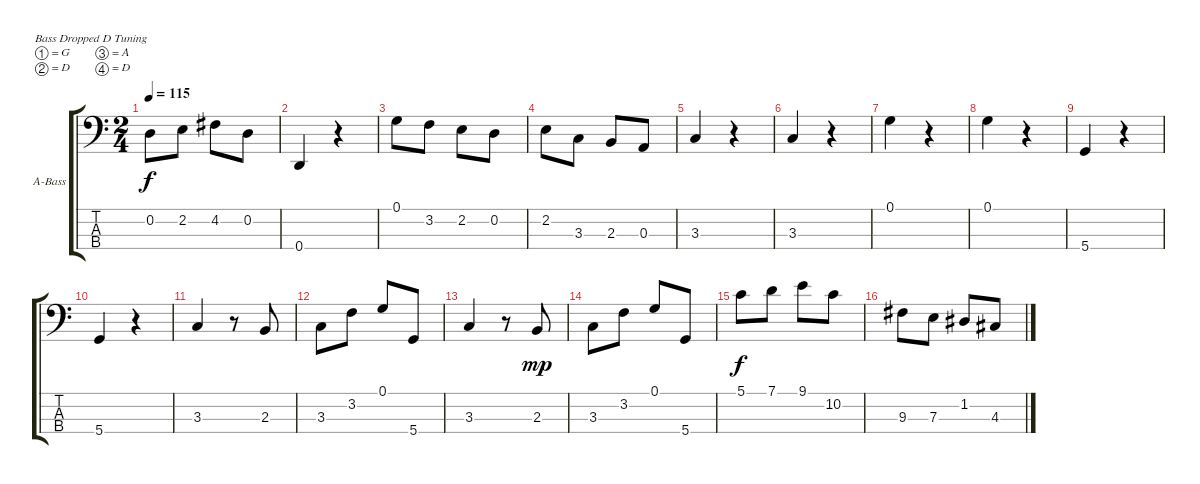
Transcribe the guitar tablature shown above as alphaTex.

\defaultSystemsLayout 4
\bracketExtendMode groupsimilarinstruments
\firstSystemTrackNameOrientation horizontal
\otherSystemsTrackNameOrientation horizontal
\track ("Bass" "A-Bass") {instrument acousticbass}
\staff {score tabs}
\tuning (G2 D2 A1 D1)
\ts (2 4)
\tempo 115
\clef f4
\ks c
0.2.8{dy f} 2.2.8 4.2.8 0.2.8 |
0.4.4 r.4 |
0.1.8 3.2.8 2.2.8 0.2.8 |
2.2.8 3.3.8 2.3.8 0.3.8 |
3.3.4 r.4 |
3.3.4 r.4 |
0.1.4 r.4 |
0.1.4 r.4 |
5.4.4 r.4 |
5.4.4 r.4 |
3.3.4 r.8 2.3.8 |
3.3.8 3.2.8 0.1.8 5.4.8 |
3.3.4 r.8 2.3.8{dy mp} |
3.3.8 3.2.8 0.1.8 5.4.8 |
5.1.8{dy f} 7.1.8 9.1.8 10.2.8 |
9.3.8 7.3.8 1.2.8 4.3.8
